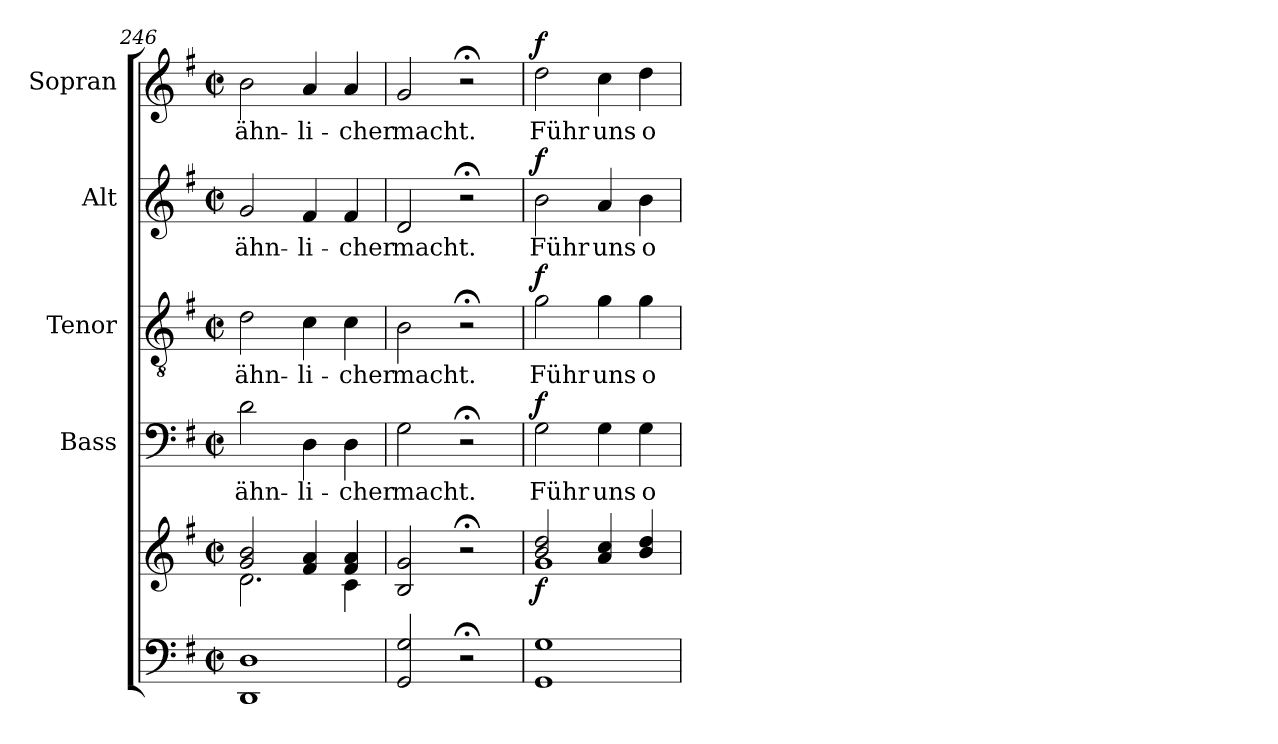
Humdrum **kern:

**kern	**kern	**dynam	**kern	**text	**dynam	**kern	**text	**dynam	**kern	**text	**dynam	**kern	**text	**dynam
*part5	*part5	*part5	*part4	*part4	*part4	*part3	*part3	*part3	*part2	*part2	*part2	*part1	*part1	*part1
*staff6	*staff5	*staff5/6	*staff4	*staff4	*staff4	*staff3	*staff3	*staff3	*staff2	*staff2	*staff2	*staff1	*staff1	*staff1
*	*	*	*I"Bass	*	*	*I"Tenor	*	*	*I"Alt	*	*	*I"Sopran	*	*
*	*	*	*I'B.	*	*	*I'T.	*	*	*I'A.	*	*	*I'S.	*	*
*clefF4	*clefG2	*	*clefF4	*	*	*clefGv2	*	*	*clefG2	*	*	*clefG2	*	*
*k[f#]	*k[f#]	*	*k[f#]	*	*	*k[f#]	*	*	*k[f#]	*	*	*k[f#]	*	*
*G:	*G:	*	*G:	*	*	*G:	*	*	*G:	*	*	*G:	*	*
*M2/2	*M2/2	*	*M2/2	*	*	*M2/2	*	*	*M2/2	*	*	*M2/2	*	*
*met(c|)	*met(c|)	*	*met(c|)	*	*	*met(c|)	*	*	*met(c|)	*	*	*met(c|)	*	*
=246	=246	=246	=246	=246	=246	=246	=246	=246	=246	=246	=246	=246	=246	=246
*	*^	*	*	*	*	*	*	*	*	*	*	*	*	*
!	!	!	!	!	!LO:LY:b	!	!	!LO:LY:b	!	!	!LO:LY:b	!	!	!LO:LY:b	!
1DD 1D	2g/ 2b/	2.d\	.	2d\	ähn-	.	2d\	ähn-	.	2g/	ähn-	.	2b\	ähn-	.
!	!	!	!	!	!LO:LY:b	!	!	!LO:LY:b	!	!	!LO:LY:b	!	!	!LO:LY:b	!
.	4f#/ 4a/	.	.	4D\	-li-	.	4c\	-li-	.	4f#/	-li-	.	4a/	-li-	.
!	!	!	!	!	!LO:LY:b	!	!	!LO:LY:b	!	!	!LO:LY:b	!	!	!LO:LY:b	!
.	4f#/ 4a/	4c\	.	4D\	-cher	.	4c\	-cher	.	4f#/	-cher	.	4a/	-cher	.
=247	=247	=247	=247	=247	=247	=247	=247	=247	=247	=247	=247	=247	=247	=247	=247
!	!	!	!	!	!LO:LY:b	!	!	!LO:LY:b	!	!	!LO:LY:b	!	!	!LO:LY:b	!
*	*v	*v	*	*	*	*	*	*	*	*	*	*	*	*	*
2GG/ 2G/	2B/ 2g/	.	2G\	macht.	.	2B\	macht.	.	2d/	macht.	.	2g/	macht.	.
2r;	2r;<	.	2r;<	.	.	2r;<	.	.	2r;<	.	.	2r;<	.	.
=248	=248	=248	=248	=248	=248	=248	=248	=248	=248	=248	=248	=248	=248	=248
*	*^	*	*	*	*	*	*	*	*	*	*	*	*	*
!	!	!	!LO:DY:b	!	!LO:LY:b	!LO:DY:a	!	!LO:LY:b	!LO:DY:a	!	!LO:LY:b	!LO:DY:a	!	!LO:LY:b	!LO:DY:a
1GG 1G	2b/ 2dd/	1g	f	2G\	Führ	f	2g\	Führ	f	2b\	Führ	f	2dd\	Führ	f
!	!	!	!	!	!LO:LY:b	!	!	!LO:LY:b	!	!	!LO:LY:b	!	!	!LO:LY:b	!
.	4a/ 4cc/	.	.	4G\	uns	.	4g\	uns	.	4a/	uns	.	4cc\	uns	.
!	!	!	!	!	!LO:LY:b	!	!	!LO:LY:b	!	!	!LO:LY:b	!	!	!LO:LY:b	!
.	4b/ 4dd/	.	.	4G\	o	.	4g\	o	.	4b\	o	.	4dd\	o	.
*	*v	*v	*	*	*	*	*	*	*	*	*	*	*	*	*
=	=	=	=	=	=	=	=	=	=	=	=	=	=	=
*-	*-	*-	*-	*-	*-	*-	*-	*-	*-	*-	*-	*-	*-	*-
